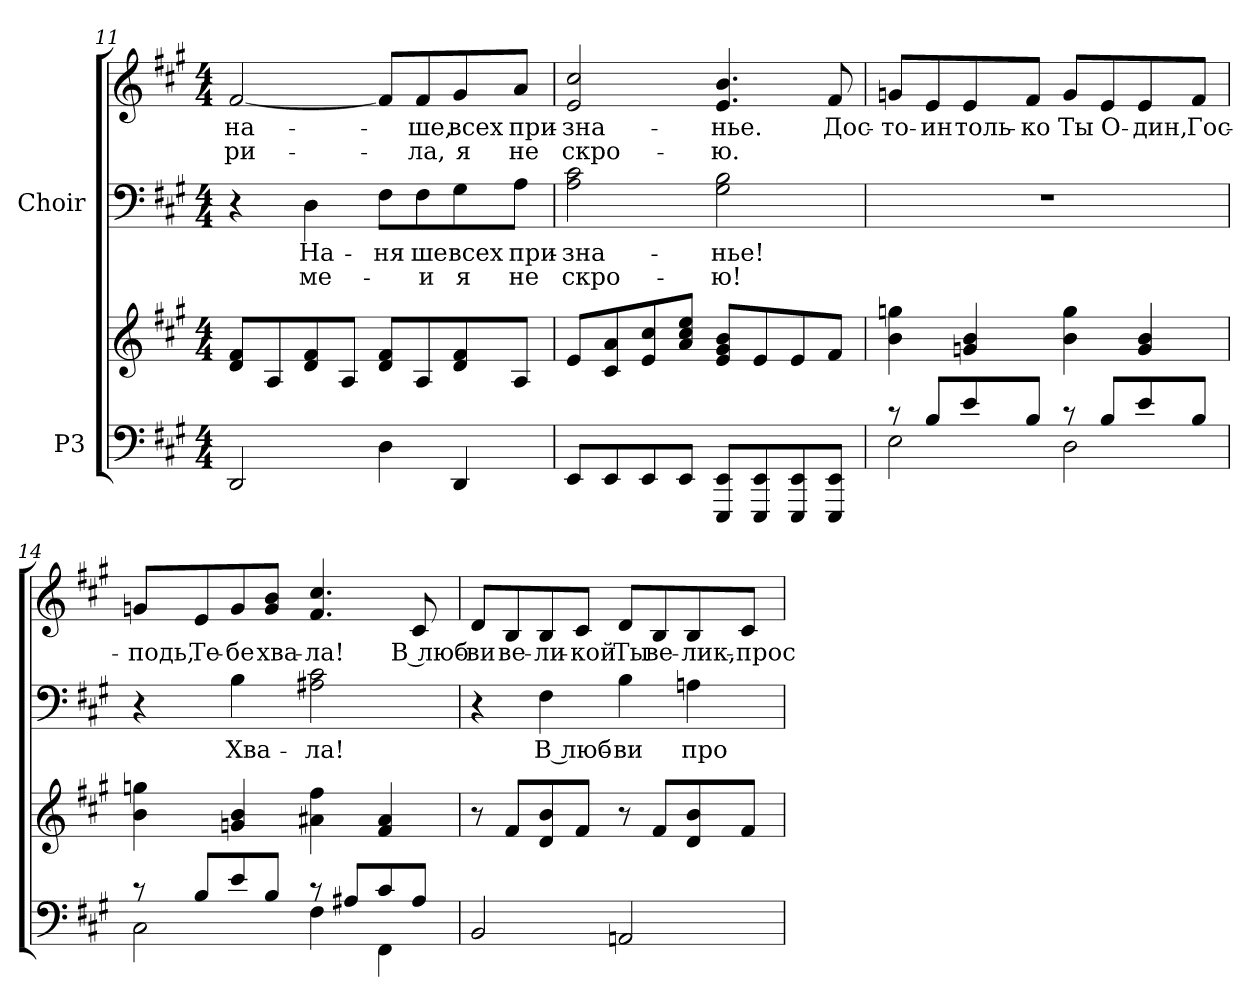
**kern	**kern	**kern	**text	**text	**kern	**text	**text
*part2	*part2	*part1	*part1	*part1	*part1	*part1	*part1
*staff4	*staff3	*staff2	*staff2	*staff2	*staff1	*staff1	*staff1
*I"P3	*	*I"Choir	*	*	*	*	*
!!LO:PB:g=z
*clefF4	*clefG2	*clefF4	*	*	*clefG2	*	*
*k[f#c#g#]	*k[f#c#g#]	*k[f#c#g#]	*	*	*k[f#c#g#]	*	*
*A:	*A:	*A:	*	*	*A:	*	*
*M4/4	*M4/4	*M4/4	*	*	*M4/4	*	*
=11	=11	=11	=11	=11	=11	=11	=11
!	!	!	!	!	!	!LO:LY:b:color=#000000	!LO:LY:b:color=#000000
2DDi/	8di/ 8f#iL	4r	.	.	[<2f#i/	на-	-ри-
.	8Ai/	.	.	.	.	.	.
!	!	!	!LO:LY:a:color=#000000	!LO:LY:a:color=#000000	!	!	!
.	8di/ 8f#i	4Di\	На-	ме-	.	.	.
.	8Ai/J	.	.	.	.	.	.
!	!	!	!LO:LY:a:color=#000000	!	!	!	!
4Di\	8di/ 8f#iL	8F#i\L	-ня	.	8f#i/L]	.	.
!	!	!	!LO:LY:a:color=#000000	!LO:LY:a:color=#000000	!	!	!
!	!	!	!	!	!	!LO:LY:b:color=#000000	!LO:LY:b:color=#000000
.	8Ai/	8F#i\	-ше	и	8f#i/	-ше,	-ла,
!	!	!	!LO:LY:a:color=#000000	!LO:LY:a:color=#000000	!	!	!
!	!	!	!	!	!	!LO:LY:b:color=#000000	!LO:LY:b:color=#000000
4DDi/	8di/ 8f#i	8G#i\	всех	я	8g#i/	всех	я
!	!	!	!LO:LY:a:color=#000000	!LO:LY:a:color=#000000	!	!	!
!	!	!	!	!	!	!LO:LY:b:color=#000000	!LO:LY:b:color=#000000
.	8Ai/J	8Ai\J	при-	не	8ai/J	при-	не
=12	=12	=12	=12	=12	=12	=12	=12
!	!	!	!LO:LY:a:color=#000000	!LO:LY:a:color=#000000	!	!	!
!	!	!	!	!	!	!LO:LY:b:color=#000000	!LO:LY:b:color=#000000
8EEi/L	8ei/L	2Ai\ 2c#i	-зна-	скро-	2ei/ 2cc#i	-зна-	скро-
8EEi/	8c#i/ 8ai	.	.	.	.	.	.
8EEi/	8ei/ 8cc#i	.	.	.	.	.	.
8EEi/J	8ai/ 8cc#i 8eeiJ	.	.	.	.	.	.
!	!	!	!LO:LY:a:color=#000000	!LO:LY:a:color=#000000	!	!	!
!	!	!	!	!	!	!LO:LY:b:color=#000000	!LO:LY:b:color=#000000
8EEEi/ 8EEiL	8ei/ 8g#i 8biL	2G#i\ 2Bi	-нье!	-ю!	4.ei/ 4.bi	-нье.	-ю.
8EEEi/ 8EEi	8ei/	.	.	.	.	.	.
8EEEi/ 8EEi	8ei/	.	.	.	.	.	.
!	!	!	!	!	!	!LO:LY:b:color=#000000	!
8EEEi/ 8EEiJ	8f#i/J	.	.	.	8f#i/	Дос-	.
=13	=13	=13	=13	=13	=13	=13	=13
*^	*	*	*	*	*	*	*
!	!	!	!	!	!	!	!LO:LY:b:color=#000000	!
8r	2Ei\	4bi\ 4ggni	1r	.	.	8gni/L	-то-	.
!	!	!	!	!	!	!	!LO:LY:b:color=#000000	!
8Bi/L	.	.	.	.	.	8ei/	-ин	.
!	!	!	!	!	!	!	!LO:LY:b:color=#000000	!
8ei/	.	4gni/ 4bi	.	.	.	8ei/	толь-	.
!	!	!	!	!	!	!	!LO:LY:b:color=#000000	!
8Bi/J	.	.	.	.	.	8f#i/J	-ко	.
!	!	!	!	!	!	!	!LO:LY:b:color=#000000	!
8r	2Di\	4bi\ 4ggi	.	.	.	8gi/L	Ты	.
!	!	!	!	!	!	!	!LO:LY:b:color=#000000	!
8Bi/L	.	.	.	.	.	8ei/	О-	.
!	!	!	!	!	!	!	!LO:LY:b:color=#000000	!
8ei/	.	4gi/ 4bi	.	.	.	8ei/	-дин,	.
!	!	!	!	!	!	!	!LO:LY:b:color=#000000	!
8Bi/J	.	.	.	.	.	8f#i/J	Гос-	.
!!LO:LB:g=z
=14	=14	=14	=14	=14	=14	=14	=14	=14
!	!	!	!	!	!	!	!LO:LY:b:color=#000000	!
8r	2C#i\	4bi\ 4ggni	4r	.	.	8gni/L	-подь,	.
!	!	!	!	!	!	!	!LO:LY:b:color=#000000	!
8Bi/L	.	.	.	.	.	8ei/	Те-	.
!	!	!	!	!LO:LY:a:color=#000000	!	!	!	!
!	!	!	!	!	!	!	!LO:LY:b:color=#000000	!
8ei/	.	4gni/ 4bi	4Bi\	Хва-	.	8gi/	-бе	.
!	!	!	!	!	!	!	!LO:LY:b:color=#000000	!
8Bi/J	.	.	.	.	.	8gi/ 8biJ	хва-	.
!	!	!	!	!LO:LY:a:color=#000000	!	!	!	!
!	!	!	!	!	!	!	!LO:LY:b:color=#000000	!
8r	4F#i\	4a#Xi\ 4ff#i	2A#Xi\ 2c#i	-ла!	.	4.f#i/ 4.cc#i	-ла!	.
8A#Xi/L	.	.	.	.	.	.	.	.
8c#i/	4FF#i\	4f#i/ 4a#i	.	.	.	.	.	.
!	!	!	!	!	!	!	!LO:LY:b:color=#000000	!
8A#i/J	.	.	.	.	.	8c#i/	В люб-	.
*v	*v	*	*	*	*	*	*	*
=15	=15	=15	=15	=15	=15	=15	=15
!	!	!	!	!	!	!LO:LY:b:color=#000000	!
2BBi/	8r	4r	.	.	8di/L	-ви	.
!	!	!	!	!	!	!LO:LY:b:color=#000000	!
.	8f#i/L	.	.	.	8Bi/	ве-	.
!	!	!	!LO:LY:a:color=#000000	!	!	!	!
!	!	!	!	!	!	!LO:LY:b:color=#000000	!
.	8di/ 8bi	4F#i\	В люб-	.	8Bi/	-ли-	.
!	!	!	!	!	!	!LO:LY:b:color=#000000	!
.	8f#i/J	.	.	.	8c#i/J	-кой	.
!	!	!	!LO:LY:a:color=#000000	!	!	!	!
!	!	!	!	!	!	!LO:LY:b:color=#000000	!
2AAni/	8r	4Bi\	-ви	.	8di/L	Ты	.
!	!	!	!	!	!	!LO:LY:b:color=#000000	!
.	8f#i/L	.	.	.	8Bi/	ве-	.
!	!	!	!LO:LY:a:color=#000000	!	!	!	!
!	!	!	!	!	!	!LO:LY:b:color=#000000	!
.	8di/ 8bi	4Ani\	про-	.	8Bi/	-лик,-	.
!	!	!	!	!	!	!LO:LY:b:color=#000000	!
.	8f#i/J	.	.	.	8c#i/J	-прос-	.
=	=	=	=	=	=	=	=
*-	*-	*-	*-	*-	*-	*-	*-
